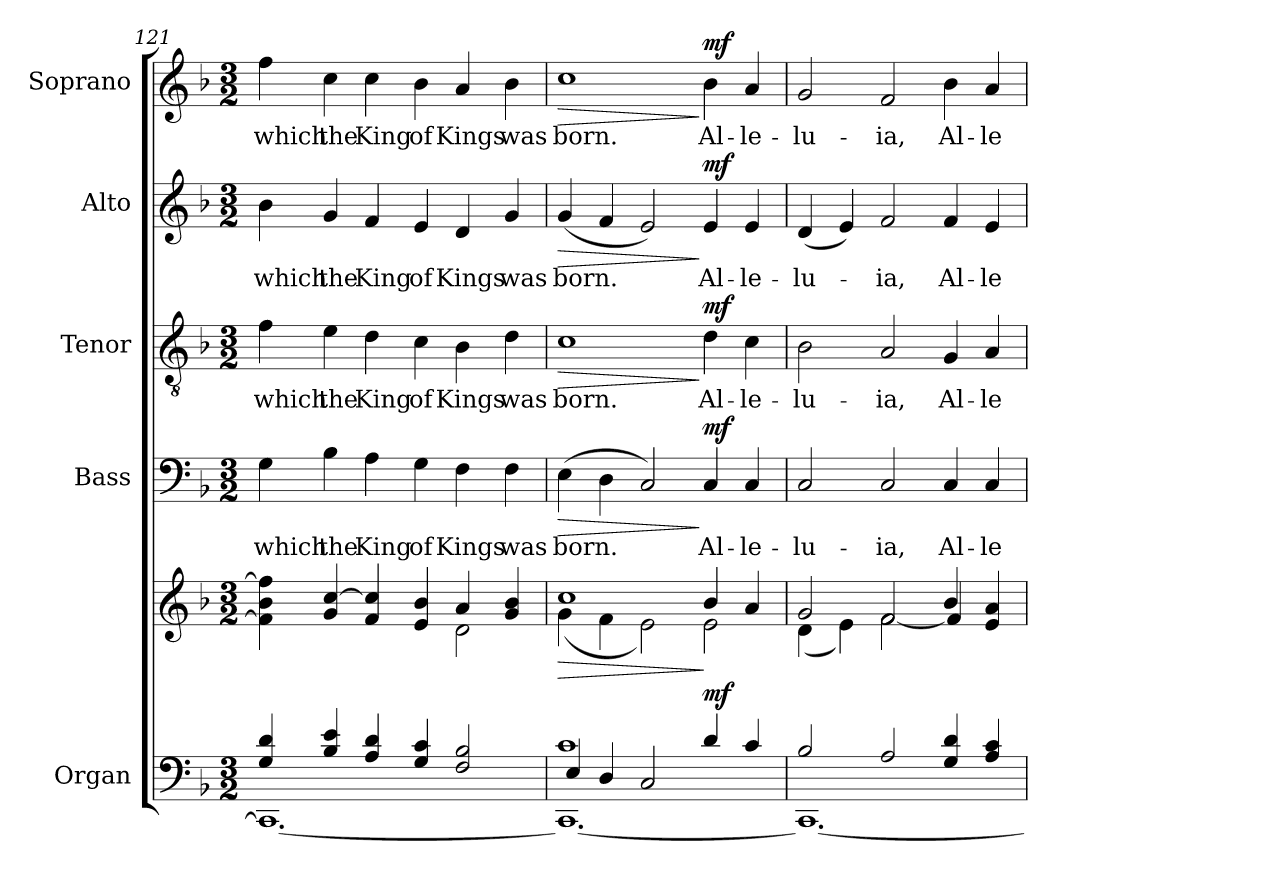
**kern	**kern	**dynam	**kern	**text	**dynam	**kern	**text	**dynam	**kern	**text	**dynam	**kern	**text	**dynam
*part5	*part5	*part5	*part4	*part4	*part4	*part3	*part3	*part3	*part2	*part2	*part2	*part1	*part1	*part1
*staff6	*staff5	*staff5/6	*staff4	*staff4	*staff4	*staff3	*staff3	*staff3	*staff2	*staff2	*staff2	*staff1	*staff1	*staff1
*I"Organ	*	*	*I"Bass	*	*	*I"Tenor	*	*	*I"Alto	*	*	*I"Soprano	*	*
*I'Org.	*	*	*I'B.	*	*	*I'T.	*	*	*I'A.	*	*	*I'S.	*	*
!!LO:LB:g=z
*clefF4	*clefG2	*	*clefF4	*	*	*clefGv2	*	*	*clefG2	*	*	*clefG2	*	*
*	*	*	*	*	*	*ITrd7c12	*	*	*	*	*	*	*	*
*k[b-]	*k[b-]	*	*k[b-]	*	*	*k[b-]	*	*	*k[b-]	*	*	*k[b-]	*	*
*F:	*F:	*	*F:	*	*	*F:	*	*	*F:	*	*	*F:	*	*
*M3/2	*M3/2	*	*M3/2	*	*	*M3/2	*	*	*M3/2	*	*	*M3/2	*	*
=121	=121	=121	=121	=121	=121	=121	=121	=121	=121	=121	=121	=121	=121	=121
*^	*^	*	*	*	*	*	*	*	*	*	*	*	*	*
!	!	!	!	!	!	!LO:LY:b:color=#000000	!	!	!	!	!	!	!	!	!	!
!	!	!	!	!	!	!	!	!	!LO:LY:b:color=#000000	!	!	!	!	!	!	!
!	!	!	!	!	!	!	!	!	!	!	!	!LO:LY:b:color=#000000	!	!	!	!
!	!	!	!	!	!	!	!	!	!	!	!	!	!	!	!LO:LY:b:color=#000000	!
4Gi/ 4di	1.CCi_<	4fi\] 4b-i 4ffi]	1ryy	.	4Gi\	which	.	4Fi\	which	.	4b-i\	which	.	4ffi\	which	.
!	!	!	!	!	!	!LO:LY:b:color=#000000	!	!	!	!	!	!	!	!	!	!
!	!	!	!	!	!	!	!	!	!LO:LY:b:color=#000000	!	!	!	!	!	!	!
!	!	!	!	!	!	!	!	!	!	!	!	!LO:LY:b:color=#000000	!	!	!	!
!	!	!	!	!	!	!	!	!	!	!	!	!	!	!	!LO:LY:b:color=#000000	!
4B-i/ 4ei	.	4gi/ [>4cci	.	.	4B-i\	the	.	4Ei\	the	.	4gi/	the	.	4cci\	the	.
!	!	!	!	!	!	!LO:LY:b:color=#000000	!	!	!	!	!	!	!	!	!	!
!	!	!	!	!	!	!	!	!	!LO:LY:b:color=#000000	!	!	!	!	!	!	!
!	!	!	!	!	!	!	!	!	!	!	!	!LO:LY:b:color=#000000	!	!	!	!
!	!	!	!	!	!	!	!	!	!	!	!	!	!	!	!LO:LY:b:color=#000000	!
4Ai/ 4di	.	4fi/ 4cci]	.	.	4Ai\	King	.	4Di\	King	.	4fi/	King	.	4cci\	King	.
!	!	!	!	!	!	!LO:LY:b:color=#000000	!	!	!	!	!	!	!	!	!	!
!	!	!	!	!	!	!	!	!	!LO:LY:b:color=#000000	!	!	!	!	!	!	!
!	!	!	!	!	!	!	!	!	!	!	!	!LO:LY:b:color=#000000	!	!	!	!
!	!	!	!	!	!	!	!	!	!	!	!	!	!	!	!LO:LY:b:color=#000000	!
4Gi/ 4ci	.	4ei/ 4b-i	.	.	4Gi\	of	.	4Ci\	of	.	4ei/	of	.	4b-i\	of	.
!	!	!	!	!	!	!LO:LY:b:color=#000000	!	!	!	!	!	!	!	!	!	!
!	!	!	!	!	!	!	!	!	!LO:LY:b:color=#000000	!	!	!	!	!	!	!
!	!	!	!	!	!	!	!	!	!	!	!	!LO:LY:b:color=#000000	!	!	!	!
!	!	!	!	!	!	!	!	!	!	!	!	!	!	!	!LO:LY:b:color=#000000	!
2Fi/ 2B-i	.	4ai/	2di\	.	4Fi\	Kings	.	4BB-i\	Kings	.	4di/	Kings	.	4ai/	Kings	.
!	!	!	!	!	!	!LO:LY:b:color=#000000	!	!	!	!	!	!	!	!	!	!
!	!	!	!	!	!	!	!	!	!LO:LY:b:color=#000000	!	!	!	!	!	!	!
!	!	!	!	!	!	!	!	!	!	!	!	!LO:LY:b:color=#000000	!	!	!	!
!	!	!	!	!	!	!	!	!	!	!	!	!	!	!	!LO:LY:b:color=#000000	!
.	.	4gi/ 4b-i	.	.	4Fi\	was	.	4Di\	was	.	4gi/	was	.	4b-i\	was	.
=122	=122	=122	=122	=122	=122	=122	=122	=122	=122	=122	=122	=122	=122	=122	=122	=122
*	*^	*	*	*	*	*	*	*	*	*	*	*	*	*	*	*
!	!	!	!	!	!LO:HP:b	!	!	!	!	!	!	!	!	!	!	!	!
!	!	!	!	!	!	!	!LO:LY:b:color=#000000	!LO:HP:b	!	!	!	!	!	!	!	!	!
!	!	!	!	!	!	!	!	!	!	!LO:LY:b:color=#000000	!LO:HP:b	!	!	!	!	!	!
!	!	!	!	!	!	!	!	!	!	!	!	!	!LO:LY:b:color=#000000	!LO:HP:b	!	!	!
!	!	!	!	!	!	!	!	!	!	!	!	!	!	!	!	!LO:LY:b:color=#000000	!LO:HP:b
1ci	1.CCi_<	4Ei/	1cci	(4gi\	>	(4Ei\	born.	>	1Ci	born.	>	(4gi/	born.	>	1cci	born.	>
.	.	4Di/	.	4fi\	.	4Di\	.	.	.	.	.	4fi/	.	.	.	.	.
.	.	2Ci/	.	2ei\)	.	2Ci/)	.	.	.	.	.	2ei/)	.	.	.	.	.
!	!	!	!	!	!	!	!LO:LY:b:color=#000000	!	!	!	!	!	!	!	!	!	!
!	!	!	!	!	!	!	!	!	!	!LO:LY:b:color=#000000	!	!	!	!	!	!	!
!	!	!	!	!	!	!	!	!	!	!	!	!	!LO:LY:b:color=#000000	!	!	!	!
!	!	!	!	!	!	!	!	!	!	!	!	!	!	!	!	!LO:LY:b:color=#000000	!
4di/	.	2ryy	4b-i/	2ei\	] mf	4Ci/	Al-	] mf	4Di\	Al-	] mf	4ei/	Al-	] mf	4b-i\	Al-	] mf
!	!	!	!	!	!	!	!LO:LY:b:color=#000000	!	!	!	!	!	!	!	!	!	!
!	!	!	!	!	!	!	!	!	!	!LO:LY:b:color=#000000	!	!	!	!	!	!	!
!	!	!	!	!	!	!	!	!	!	!	!	!	!LO:LY:b:color=#000000	!	!	!	!
!	!	!	!	!	!	!	!	!	!	!	!	!	!	!	!	!LO:LY:b:color=#000000	!
4ci/	.	.	4ai/	.	.	4Ci/	-le-	.	4Ci\	-le-	.	4ei/	-le-	.	4ai/	-le-	.
*	*v	*v	*	*	*	*	*	*	*	*	*	*	*	*	*	*	*
=123	=123	=123	=123	=123	=123	=123	=123	=123	=123	=123	=123	=123	=123	=123	=123	=123
!	!	!	!	!	!	!LO:LY:b:color=#000000	!	!	!	!	!	!	!	!	!	!
!	!	!	!	!	!	!	!	!	!LO:LY:b:color=#000000	!	!	!	!	!	!	!
!	!	!	!	!	!	!	!	!	!	!	!	!LO:LY:b:color=#000000	!	!	!	!
!	!	!	!	!	!	!	!	!	!	!	!	!	!	!	!LO:LY:b:color=#000000	!
2B-i/	1.CCi_<	2gi/	(4di\	.	2Ci/	-lu-	.	2BB-i\	-lu-	.	(4di/	-lu-	.	2gi/	-lu-	.
.	.	.	4ei\)	.	.	.	.	.	.	.	4ei/)	.	.	.	.	.
!	!	!	!	!	!	!LO:LY:b:color=#000000	!	!	!	!	!	!	!	!	!	!
!	!	!	!	!	!	!	!	!	!LO:LY:b:color=#000000	!	!	!	!	!	!	!
!	!	!	!	!	!	!	!	!	!	!	!	!LO:LY:b:color=#000000	!	!	!	!
!	!	!	!	!	!	!	!	!	!	!	!	!	!	!	!LO:LY:b:color=#000000	!
2Ai/	.	2fi/	[<2fi\	.	2Ci/	-ia,	.	2AAi/	-ia,	.	2fi/	-ia,	.	2fi/	-ia,	.
!	!	!	!	!	!	!LO:LY:b:color=#000000	!	!	!	!	!	!	!	!	!	!
!	!	!	!	!	!	!	!	!	!LO:LY:b:color=#000000	!	!	!	!	!	!	!
!	!	!	!	!	!	!	!	!	!	!	!	!LO:LY:b:color=#000000	!	!	!	!
!	!	!	!	!	!	!	!	!	!	!	!	!	!	!	!LO:LY:b:color=#000000	!
4Gi/ 4di	.	4b-i/	4fi/]	.	4Ci/	Al-	.	4GGi/	Al-	.	4fi/	Al-	.	4b-i\	Al-	.
!	!	!	!	!	!	!LO:LY:b:color=#000000	!	!	!	!	!	!	!	!	!	!
!	!	!	!	!	!	!	!	!	!LO:LY:b:color=#000000	!	!	!	!	!	!	!
!	!	!	!	!	!	!	!	!	!	!	!	!LO:LY:b:color=#000000	!	!	!	!
!	!	!	!	!	!	!	!	!	!	!	!	!	!	!	!LO:LY:b:color=#000000	!
4Ai/ 4ci	.	4ei/ 4ai	4ryy	.	4Ci/	-le-	.	4AAi/	-le-	.	4ei/	-le-	.	4ai/	-le-	.
*v	*v	*	*	*	*	*	*	*	*	*	*	*	*	*	*	*
*	*v	*v	*	*	*	*	*	*	*	*	*	*	*	*	*
=	=	=	=	=	=	=	=	=	=	=	=	=	=	=
*-	*-	*-	*-	*-	*-	*-	*-	*-	*-	*-	*-	*-	*-	*-
